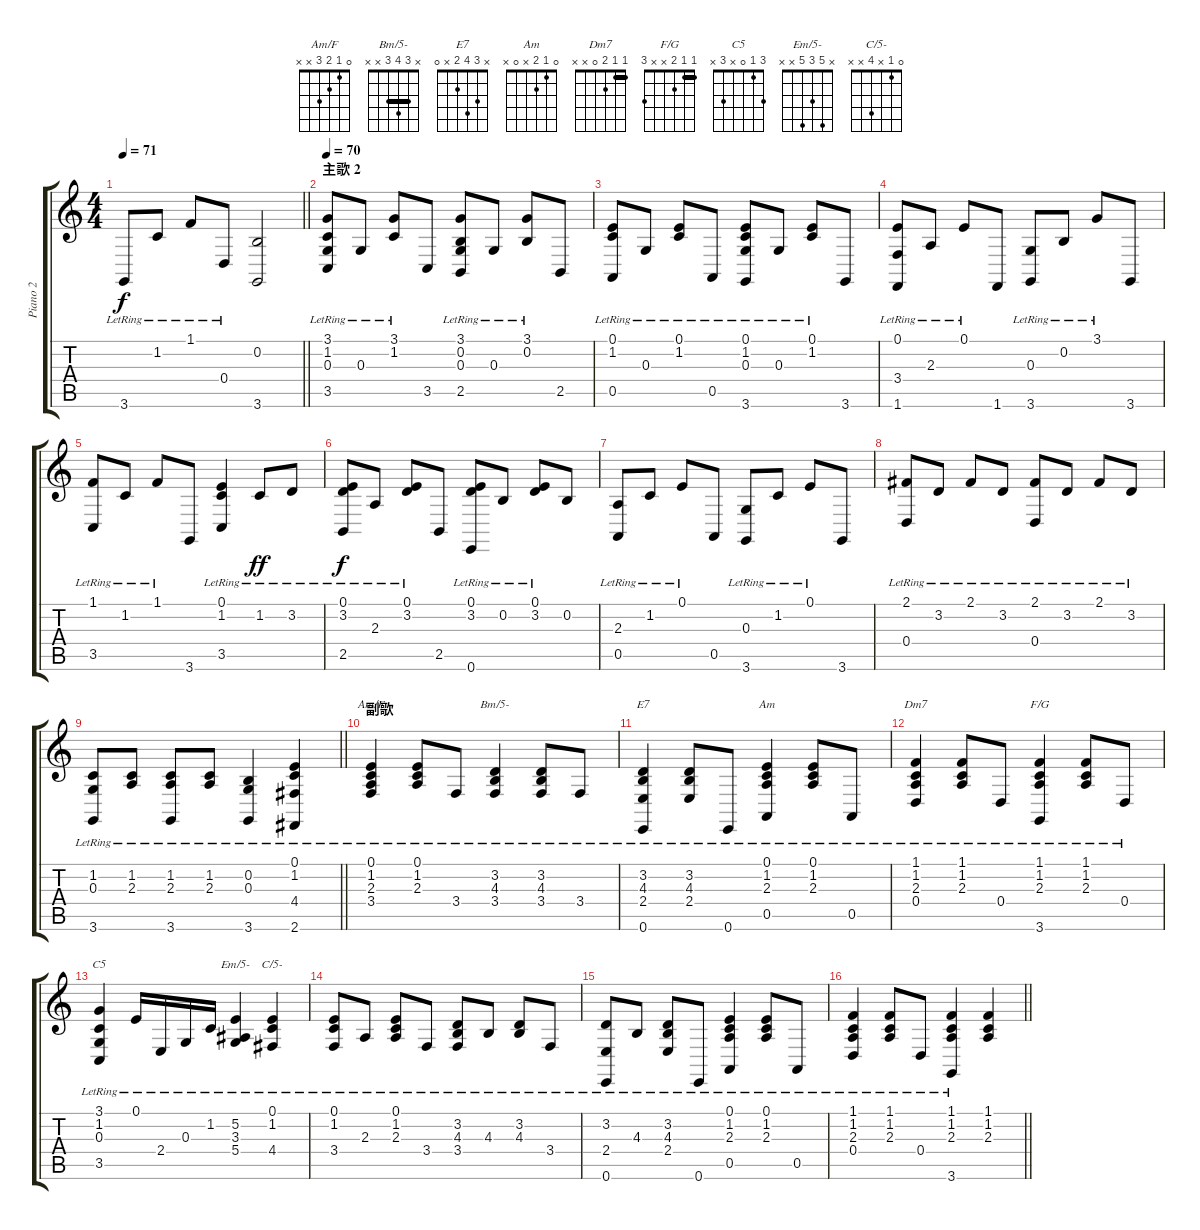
\track ("Piano 2" "Piano 2") {instrument brightacousticpiano}
\staff {score tabs}
\tuning (E4 B3 G3 D3 A2 E2) {hide}
\chord ("Am/F" 0 1 2 3 x x)
\chord ("Bm/5-" x 3 4 3 x x) {barre 3}
\chord ("E7" x 3 4 2 x 0)
\chord ("Am" 0 1 2 x 0 x)
\chord ("Dm7" 1 1 2 0 x x) {barre 1}
\chord ("F/G" 1 1 2 x x 3) {barre 1}
\chord ("C5" 3 1 0 x 3 x)
\chord ("Em/5-" x 5 3 5 x x)
\chord ("C/5-" 0 1 x 4 x x)
\ts (4 4)
\tempo 71
\clef g2
\barLineRight lightlight
\ks c
3.6{lr}.8{dy f} 1.2{lr}.8 1.1{lr}.8 0.4{lr}.8 (0.2 3.6).2 |
\section ("" "主歌 2")
\tempo 70
(3.1{lr} 1.2{lr} 0.3{lr} 3.5{lr}).8 0.3{lr}.8 (3.1{lr} 1.2{lr}).8 3.5.8 (3.1{lr} 0.2{lr} 0.3{lr} 2.5{lr}).8 0.3{lr}.8 (3.1{lr} 0.2{lr}).8 2.5.8 |
(0.1{lr} 1.2{lr} 0.5{lr}).8 0.3{lr}.8 (0.1{lr} 1.2{lr}).8 0.5{lr}.8 (0.1{lr} 1.2{lr} 0.3{lr} 3.6{lr}).8 0.3{lr}.8 (0.1{lr} 1.2{lr}).8 3.6.8 |
(0.1{lr} 3.4{lr} 1.6{lr}).8 2.3{lr}.8 0.1{lr}.8 1.6.8 (0.3{lr} 3.6{lr}).8 0.2{lr}.8 3.1{lr}.8 3.6.8 |
(1.1{lr} 3.5{lr}).8 1.2{lr}.8 1.1{lr}.8 3.6.8 (0.1{lr} 1.2{lr} 3.5{lr}).4 1.2{lr}.8{dy ff} 3.2{lr}.8 |
(0.1{lr} 3.2{lr} 2.5{lr}).8{dy f} 2.3{lr}.8 (0.1{lr} 3.2{lr}).8 2.5.8 (0.1{lr} 3.2{lr} 0.6{lr}).8 0.2{lr}.8 (0.1{lr} 3.2{lr}).8 0.2.8 |
(2.3{lr} 0.5{lr}).8 1.2{lr}.8 0.1{lr}.8 0.5.8 (0.3{lr} 3.6{lr}).8 1.2{lr}.8 0.1{lr}.8 3.6.8 |
(2.1{lr} 0.4{lr}).8 3.2{lr}.8 2.1{lr}.8 3.2{lr}.8 (2.1{lr} 0.4{lr}).8 3.2{lr}.8 2.1{lr}.8 3.2{lr}.8 |
\barLineRight lightlight
(1.2{lr} 0.3{lr} 3.6{lr}).8 (1.2{lr} 2.3{lr}).8 (1.2{lr} 2.3{lr} 3.6{lr}).8 (1.2{lr} 2.3{lr}).8 (0.2{lr} 0.3{lr} 3.6{lr}).4 (0.1{lr} 1.2{lr} 4.4{lr} 2.6{lr}).4 |
\section ("" "副歌")
(0.1{lr} 1.2{lr} 2.3{lr} 3.4{lr}).4{ch "Am/F"} (0.1{lr} 1.2{lr} 2.3{lr}).8 3.4{lr}.8 (3.2{lr} 4.3{lr} 3.4{lr}).4{ch "Bm/5-"} (3.2{lr} 4.3{lr} 3.4{lr}).8 3.4{lr}.8 |
(3.2{lr} 4.3{lr} 2.4{lr} 0.6{lr}).4{ch "E7"} (3.2{lr} 4.3{lr} 2.4{lr}).8 0.6{lr}.8 (0.1{lr} 1.2{lr} 2.3{lr} 0.5{lr}).4{ch "Am"} (0.1{lr} 1.2{lr} 2.3{lr}).8 0.5{lr}.8 |
(1.1{lr} 1.2{lr} 2.3{lr} 0.4{lr}).4{ch "Dm7"} (1.1{lr} 1.2{lr} 2.3{lr}).8 0.4{lr}.8 (1.1{lr} 1.2{lr} 2.3{lr} 3.6{lr}).4{ch "F/G"} (1.1{lr} 1.2{lr} 2.3{lr}).8 0.4{lr}.8 |
(3.1{lr} 1.2{lr} 0.3{lr} 3.5{lr}).4{ch "C5"} 0.1{lr}.16 2.4{lr}.16 0.3{lr}.16 1.2{lr}.16 (5.2 3.3{lr} 5.4{lr}).4{ch "Em/5-"} (0.1{lr} 1.2 4.4{lr}).4{ch "C/5-"} |
(0.1{lr} 1.2{lr} 3.4{lr}).8 2.3{lr}.8 (0.1{lr} 1.2{lr} 2.3{lr}).8 3.4{lr}.8 (3.2{lr} 4.3{lr} 3.4{lr}).8 4.3{lr}.8 (3.2{lr} 4.3{lr}).8 3.4{lr}.8 |
(3.2{lr} 2.4{lr} 0.6{lr}).8 4.3{lr}.8 (3.2{lr} 4.3{lr} 2.4{lr}).8 0.6{lr}.8 (0.1{lr} 1.2{lr} 2.3{lr} 0.5{lr}).4 (0.1{lr} 1.2{lr} 2.3{lr}).8 0.5{lr}.8 |
\barLineRight lightlight
(1.1{lr} 1.2{lr} 2.3{lr} 0.4{lr}).4 (1.1{lr} 1.2{lr} 2.3{lr}).8 0.4{lr}.8 (1.1{lr} 1.2{lr} 2.3{lr} 3.6{lr}).4 (1.1 1.2 2.3).4
